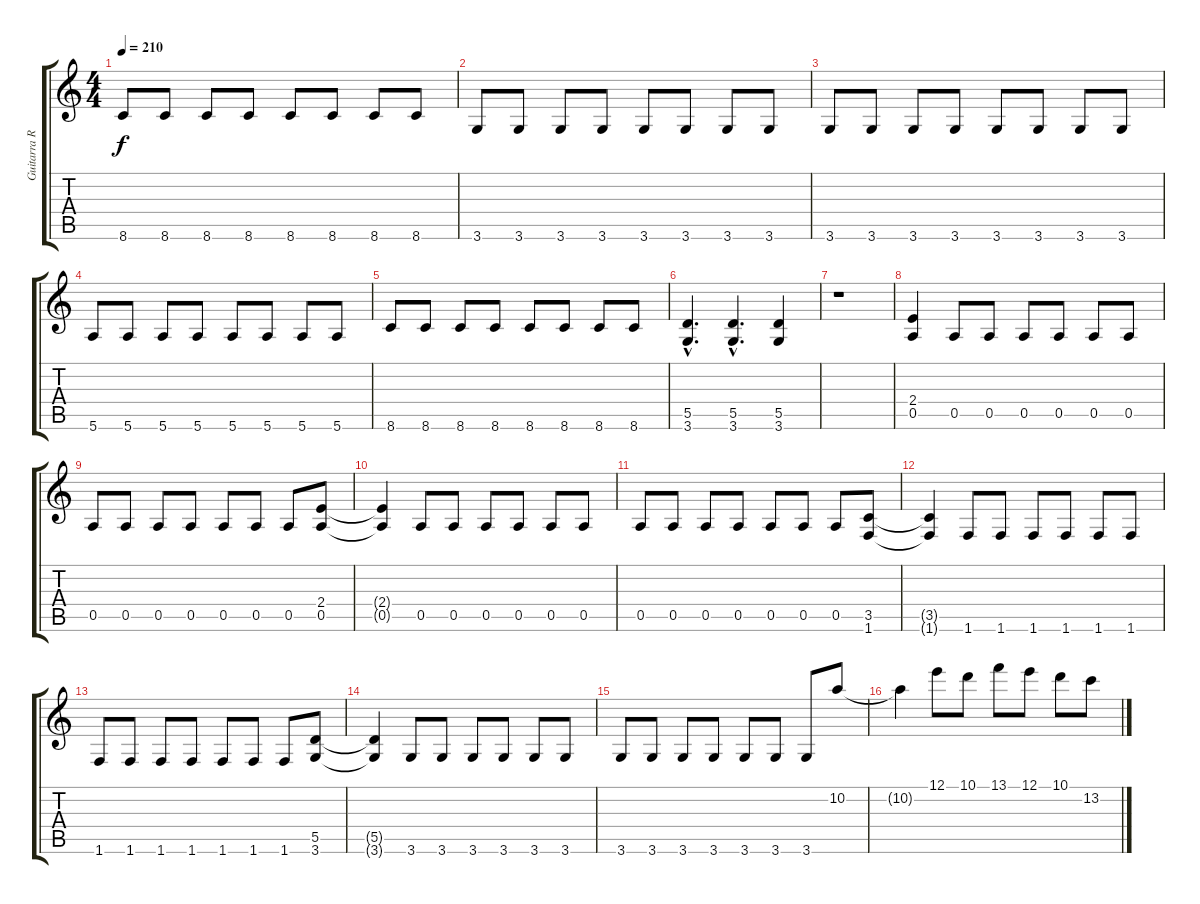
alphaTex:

\track ("Guitarra Ritmica" "Guitarra R") {instrument distortionguitar}
\staff {score tabs}
\tuning (E4 B3 G3 D3 A2 E2) {hide}
\ts (4 4)
\tempo 210
\clef g2
\ks c
8.6.8{dy f} 8.6.8 8.6.8 8.6.8 8.6.8 8.6.8 8.6.8 8.6.8 |
3.6.8 3.6.8 3.6.8 3.6.8 3.6.8 3.6.8 3.6.8 3.6.8 |
3.6.8 3.6.8 3.6.8 3.6.8 3.6.8 3.6.8 3.6.8 3.6.8 |
5.6.8 5.6.8 5.6.8 5.6.8 5.6.8 5.6.8 5.6.8 5.6.8 |
8.6.8 8.6.8 8.6.8 8.6.8 8.6.8 8.6.8 8.6.8 8.6.8 |
(5.5{hac} 3.6{hac}).4{d} (5.5{hac} 3.6{hac}).4{d} (5.5 3.6).4 |
r.1 |
(2.4 0.5).4 0.5.8 0.5.8 0.5.8 0.5.8 0.5.8 0.5.8 |
0.5.8 0.5.8 0.5.8 0.5.8 0.5.8 0.5.8 0.5.8 (2.4 0.5).8 |
(2.4{t} 0.5{t}).4 0.5.8 0.5.8 0.5.8 0.5.8 0.5.8 0.5.8 |
0.5.8 0.5.8 0.5.8 0.5.8 0.5.8 0.5.8 0.5.8 (3.5 1.6).8 |
(3.5{t} 1.6{t}).4 1.6.8 1.6.8 1.6.8 1.6.8 1.6.8 1.6.8 |
1.6.8 1.6.8 1.6.8 1.6.8 1.6.8 1.6.8 1.6.8 (5.5 3.6).8 |
(5.5{t} 3.6{t}).4 3.6.8 3.6.8 3.6.8 3.6.8 3.6.8 3.6.8 |
3.6.8 3.6.8 3.6.8 3.6.8 3.6.8 3.6.8 3.6.8 10.2.8 |
10.2{t}.4 12.1.8 10.1.8 13.1.8 12.1.8 10.1.8 13.2.8
